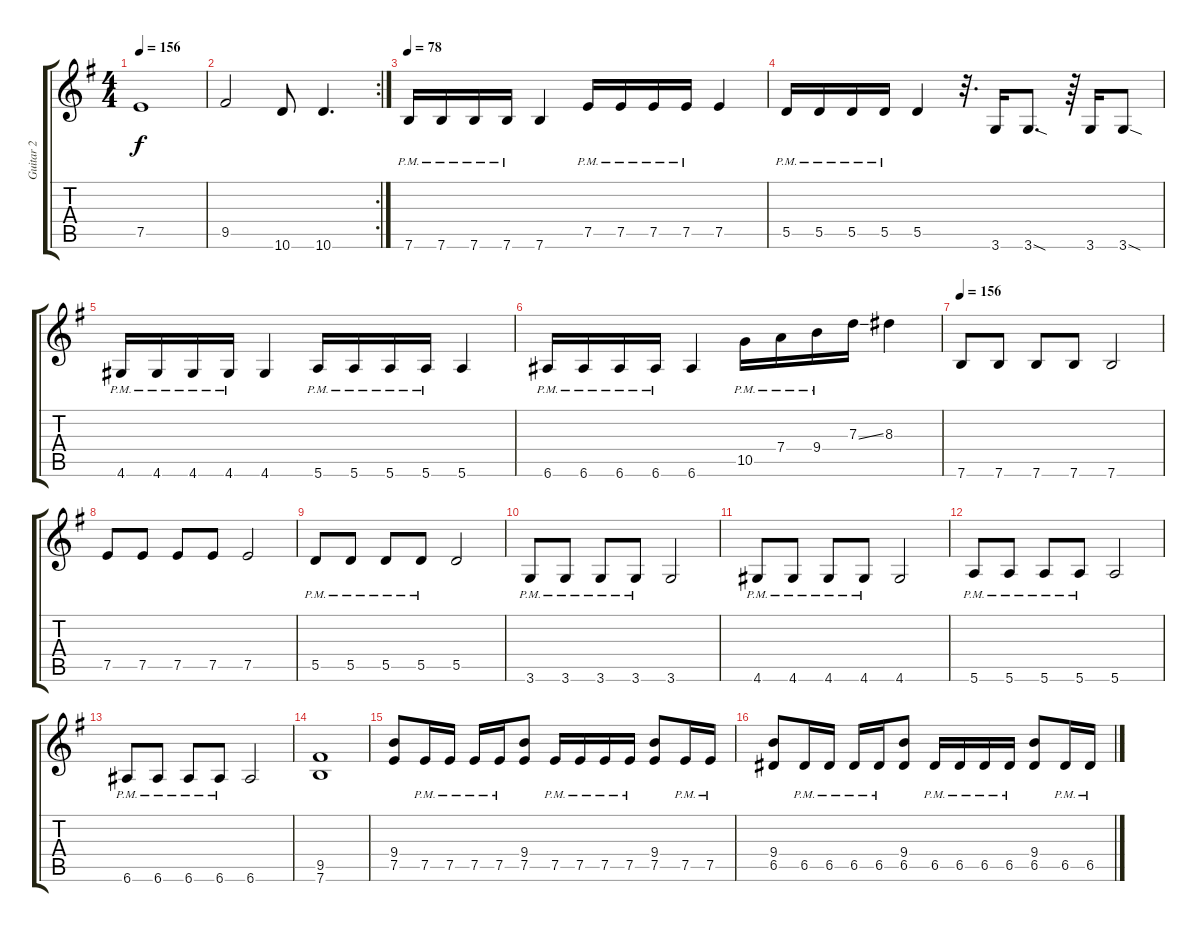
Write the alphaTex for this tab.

\track ("Guitar 2" "Guitar 2") {instrument distortionguitar}
\staff {score tabs}
\tuning (E4 B3 G3 D3 A2 E2) {hide}
\ts (4 4)
\tempo 156
\clef g2
\ks g
7.5.1{dy f} |
\rc 2
9.5.2 10.6.8 10.6.4{d} |
\tempo 78
7.6{pm}.16 7.6{pm}.16 7.6{pm}.16 7.6{pm}.16 7.6.4 7.5{pm}.16 7.5{pm}.16 7.5{pm}.16 7.5{pm}.16 7.5.4 |
5.5{pm}.16 5.5{pm}.16 5.5{pm}.16 5.5{pm}.16 5.5.4 r.32{d} 3.6.16 3.6{sod}.8{d} r.64 3.6.16 3.6{sod}.8 |
4.6{pm}.16 4.6{pm}.16 4.6{pm}.16 4.6{pm}.16 4.6.4 5.6{pm}.16 5.6{pm}.16 5.6{pm}.16 5.6{pm}.16 5.6.4 |
6.6{pm}.16 6.6{pm}.16 6.6{pm}.16 6.6{pm}.16 6.6.4 10.5{pm}.16 7.4{pm}.16 9.4{pm}.16 7.3{ss}.16 8.3.4 |
\tempo 156
7.6.8 7.6.8 7.6.8 7.6.8 7.6.2 |
7.5.8 7.5.8 7.5.8 7.5.8 7.5.2 |
5.5{pm}.8 5.5{pm}.8 5.5{pm}.8 5.5{pm}.8 5.5.2 |
3.6{pm}.8 3.6{pm}.8 3.6{pm}.8 3.6{pm}.8 3.6.2 |
4.6{pm}.8 4.6{pm}.8 4.6{pm}.8 4.6{pm}.8 4.6.2 |
5.6{pm}.8 5.6{pm}.8 5.6{pm}.8 5.6{pm}.8 5.6.2 |
6.6{pm}.8 6.6{pm}.8 6.6{pm}.8 6.6{pm}.8 6.6.2 |
(9.5 7.6).1 |
(9.4 7.5).8 7.5{pm}.16 7.5{pm}.16 7.5{pm}.16 7.5{pm}.16 (9.4 7.5).8 7.5{pm}.16 7.5{pm}.16 7.5{pm}.16 7.5{pm}.16 (9.4 7.5).8 7.5{pm}.16 7.5{pm}.16 |
(9.4 6.5).8 6.5{pm}.16 6.5{pm}.16 6.5{pm}.16 6.5{pm}.16 (9.4 6.5).8 6.5{pm}.16 6.5{pm}.16 6.5{pm}.16 6.5{pm}.16 (9.4 6.5).8 6.5{pm}.16 6.5{pm}.16
